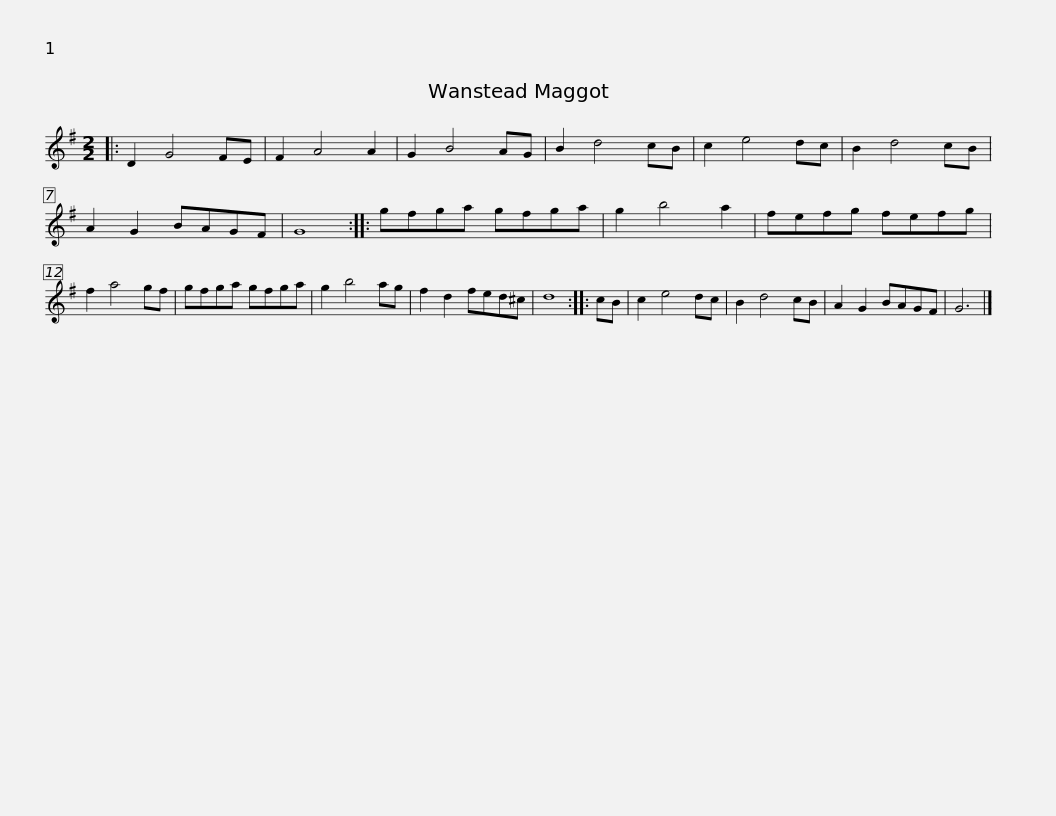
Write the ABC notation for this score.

X:1
L:1/8
M:2/2
I:linebreak $
K:G
V:1 treble
V:1
|: D2 G4 FE | F2 A4 A2 | G2 B4 AG | B2 d4 cB | c2 e4 dc | %5
 B2 d4 cB | A2 G2 BAGF | G8 ::$ gfga gfga | g2 b4 a2 | %10
 fefg fefg | f2 a4 gf | gfga gfga | g2 b4 ag |$ f2 d2 fed^c | %15
 d8 :: cB | c2 e4 dc | B2 d4 cB | A2 G2 BAGF | %20
 G6 |] %21
